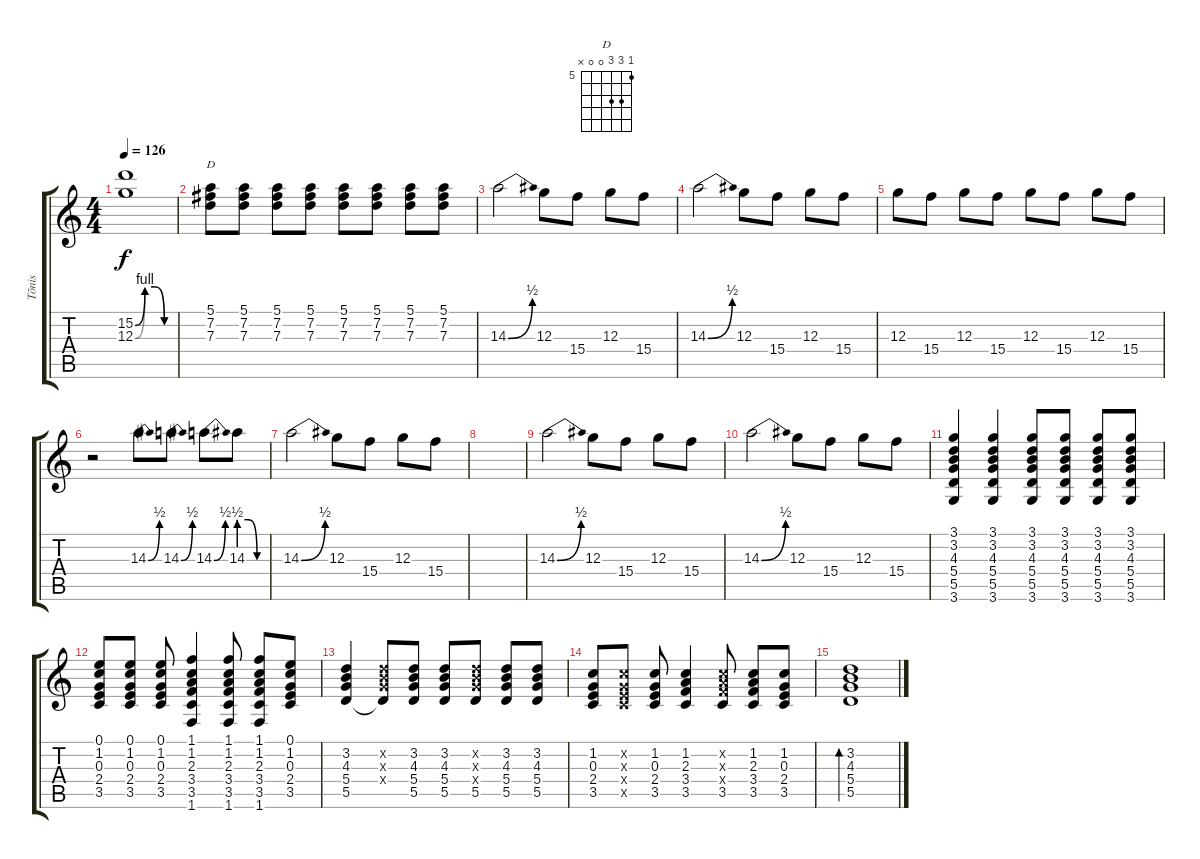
\track ("Tõnis" "Tõnis") {instrument distortionguitar}
\staff {score tabs}
\tuning (E4 B3 G3 D3 A2 E2) {hide}
\chord ("D" 5 7 7 0 0 x) {firstfret 5}
\ts (4 4)
\tempo 126
\clef g2
\ks c
(15.2{be (custom 0 0 15 4 30 4 45 0 60 0)} 12.3{be (custom 0 0 15 4 30 4 45 0 60 0)}).1{dy f} |
(5.1 7.2 7.3).8{ch "D"} (5.1 7.2 7.3).8 (5.1 7.2 7.3).8 (5.1 7.2 7.3).8 (5.1 7.2 7.3).8 (5.1 7.2 7.3).8 (5.1 7.2 7.3).8 (5.1 7.2 7.3).8 |
14.3{be (bend 0 0 60 2)}.2 12.3.8 15.4.8 12.3.8 15.4.8 |
14.3{be (bend 0 0 60 2)}.2 12.3.8 15.4.8 12.3.8 15.4.8 |
12.3.8 15.4.8 12.3.8 15.4.8 12.3.8 15.4.8 12.3.8 15.4.8 |
r.2 14.3{be (bend 0 0 60 2)}.8 14.3{be (bend 0 0 60 2)}.8 14.3{be (bend 0 0 60 2)}.8 14.3{be (custom 0 2 20 2 40 0 60 0)}.8 |
14.3{be (bend 0 0 60 2)}.2 12.3.8 15.4.8 12.3.8 15.4.8 |
|
14.3{be (bend 0 0 60 2)}.2 12.3.8 15.4.8 12.3.8 15.4.8 |
14.3{be (bend 0 0 60 2)}.2 12.3.8 15.4.8 12.3.8 15.4.8 |
(3.1 3.2 4.3 5.4 5.5 3.6).4 (3.1 3.2 4.3 5.4 5.5 3.6).4 (3.1 3.2 4.3 5.4 5.5 3.6).8 (3.1 3.2 4.3 5.4 5.5 3.6).8 (3.1 3.2 4.3 5.4 5.5 3.6).8 (3.1 3.2 4.3 5.4 5.5 3.6).8 |
(0.1 1.2 0.3 2.4 3.5).8 (0.1 1.2 0.3 2.4 3.5).8 (0.1 1.2 0.3 2.4 3.5).8 (1.1 1.2 2.3 3.4 3.5 1.6).4 (1.1 1.2 2.3 3.4 3.5 1.6).8 (1.1 1.2 2.3 3.4 3.5 1.6).8 (0.1 1.2 0.3 2.4 3.5).8 |
(3.2 4.3 5.4 5.5).4{instrument electricguitarjazz} (3.2{x} 4.3{x} 5.4{x} 5.5{t}).8 (3.2 4.3 5.4 5.5).8 (3.2 4.3 5.4 5.5).8 (3.2{x} 4.3{x} 5.4{x} 5.5).8 (3.2 4.3 5.4 5.5).8 (3.2 4.3 5.4 5.5).8 |
(1.2 0.3 2.4 3.5).8 (1.2{x} 0.3{x} 2.4{x} 3.5{x}).8 (1.2 0.3 2.4 3.5).8 (1.2 2.3 3.4 3.5).4 (1.2{x} 2.3{x} 3.4{x} 3.5).8 (1.2 2.3 3.4 3.5).8 (1.2 0.3 2.4 3.5).8 |
(3.2 4.3 5.4 5.5).1{bd 120}
